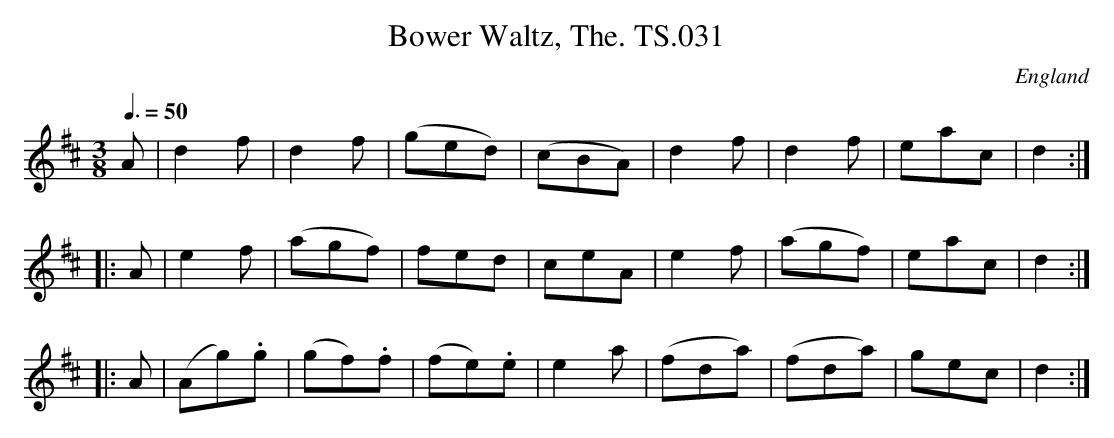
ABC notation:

X:1
T:Bower Waltz, The. TS.031
M:3/8
L:1/8
Q:3/8=50
O:England
K:D major
A|d2f|d2f|(ged)|(cBA)|d2f|d2f|eac|d2:|!#
|:A|e2f|(agf)|fed|ceA|e2f|(agf)|eac|d2:|!
|:A|(Ag).g|(gf).f|(fe).e|e2a|(fda)|(fda)|gec|d2:|]
